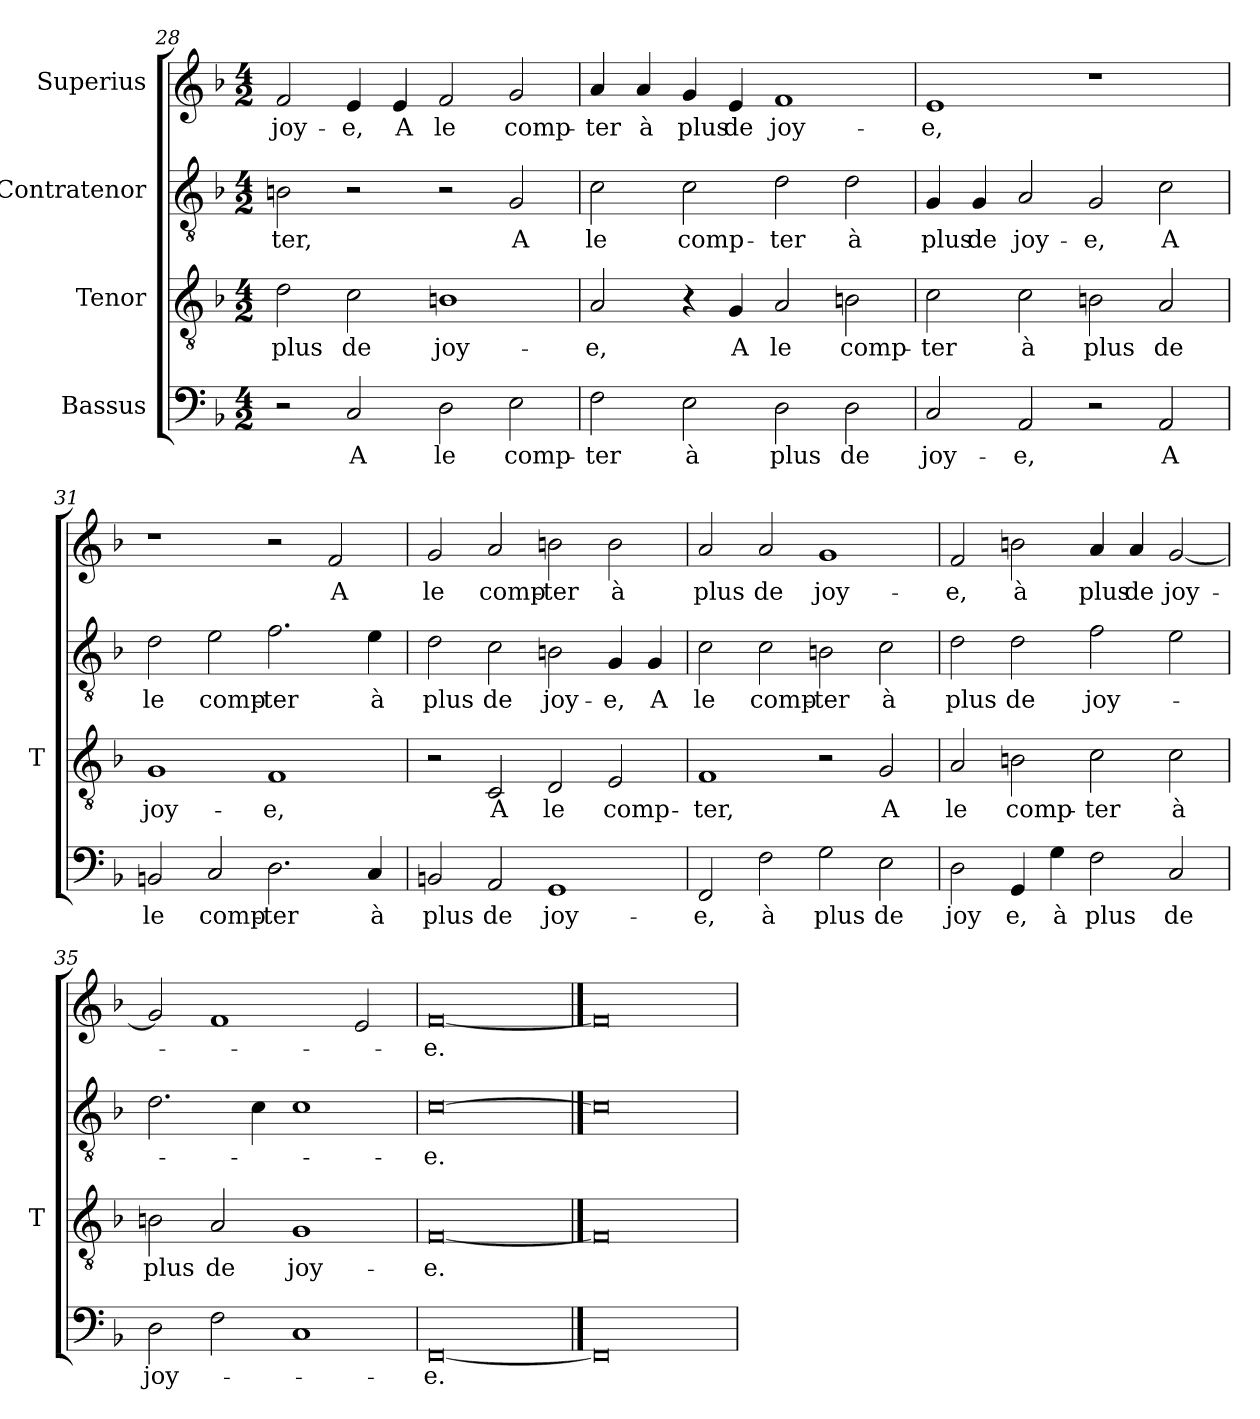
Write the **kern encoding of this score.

**kern	**text	**kern	**text	**kern	**text	**kern	**text
*part4	*part4	*part3	*part3	*part2	*part2	*part1	*part1
*staff4	*staff4	*staff3	*staff3	*staff2	*staff2	*staff1	*staff1
*I"Bassus	*	*I"Tenor	*	*I"Contratenor	*	*I"Superius	*
*	*	*I'T	*	*	*	*	*
*clefF4	*	*clefGv2	*	*clefGv2	*	*clefG2	*
*k[b-]	*	*k[b-]	*	*k[b-]	*	*k[b-]	*
*M4/2	*	*M4/2	*	*M4/2	*	*M4/2	*
=28	=28	=28	=28	=28	=28	=28	=28
2r	.	2d	-plus	2Bn	-ter,	2f	joy-
2C	-A	2c	-de	2r	.	4e	-e,
.	.	.	.	.	.	4e	-A
2D	-le	1Bn	joy-	2r	.	2f	-le
2E	comp-	.	.	2G	-A	2g	comp-
=29	=29	=29	=29	=29	=29	=29	=29
2F	-ter	2A	-e,	2c	-le	4a	-ter
.	.	.	.	.	.	4a	-à
2E	-à	4r	.	2c	comp-	4g	-plus
.	.	4G	-A	.	.	4e	-de
2D	-plus	2A	-le	2d	-ter	1f	joy-
2D	-de	2Bn	comp-	2d	-à	.	.
=30	=30	=30	=30	=30	=30	=30	=30
2C	joy-	2c	-ter	4G	-plus	1e	-e,
.	.	.	.	4G	-de	.	.
2AA	-e,	2c	-à	2A	joy-	.	.
2r	.	2Bn	-plus	2G	-e,	1r	.
2AA	-A	2A	-de	2c	-A	.	.
=31	=31	=31	=31	=31	=31	=31	=31
2BBn	-le	1G	joy-	2d	-le	1r	.
2C	comp-	.	.	2e	comp-	.	.
2.D	-ter	1F	-e,	2.f	-ter	2r	.
.	.	.	.	.	.	2f	-A
4C	-à	.	.	4e	-à	.	.
=32	=32	=32	=32	=32	=32	=32	=32
2BBn	-plus	2r	.	2d	-plus	2g	-le
2AA	-de	2C	-A	2c	-de	2a	comp-
1GG	joy-	2D	-le	2Bn	joy-	2bn	-ter
.	.	2E	comp-	4G	-e,	2b	-à
.	.	.	.	4G	-A	.	.
=33	=33	=33	=33	=33	=33	=33	=33
2FF	-e,	1F	-ter,	2c	-le	2a	-plus
2F	-à	.	.	2c	comp-	2a	-de
2G	-plus	2r	.	2Bn	-ter	1g	joy-
2E	-de	2G	-A	2c	-à	.	.
=34	=34	=34	=34	=34	=34	=34	=34
2D	-joy	2A	-le	2d	-plus	2f	-e,
4GG	-e,	2Bn	comp-	2d	-de	2bn	-à
4G	-à	.	.	.	.	.	.
2F	-plus	2c	-ter	2f	joy-	4a	-plus
.	.	.	.	.	.	4a	-de
2C	-de	2c	-à	2e	.	[2g	joy-
=35	=35	=35	=35	=35	=35	=35	=35
2D	joy-	2Bn	-plus	2.d	.	2g]	.
2F	.	2A	-de	.	.	1f	.
.	.	.	.	4c	.	.	.
1C	.	1G	joy-	1c	.	.	.
.	.	.	.	.	.	2e	.
=36	=36	=36	=36	=36	=36	=36	=36
[0FF	-e.	[0F	-e.	[0c	-e.	[0f	-e.
==37	==37	==37	==37	==37	==37	==37	==37
0FF]	.	0F]	.	0c]	.	0f]	.
=	=	=	=	=	=	=	=
*-	*-	*-	*-	*-	*-	*-	*-
